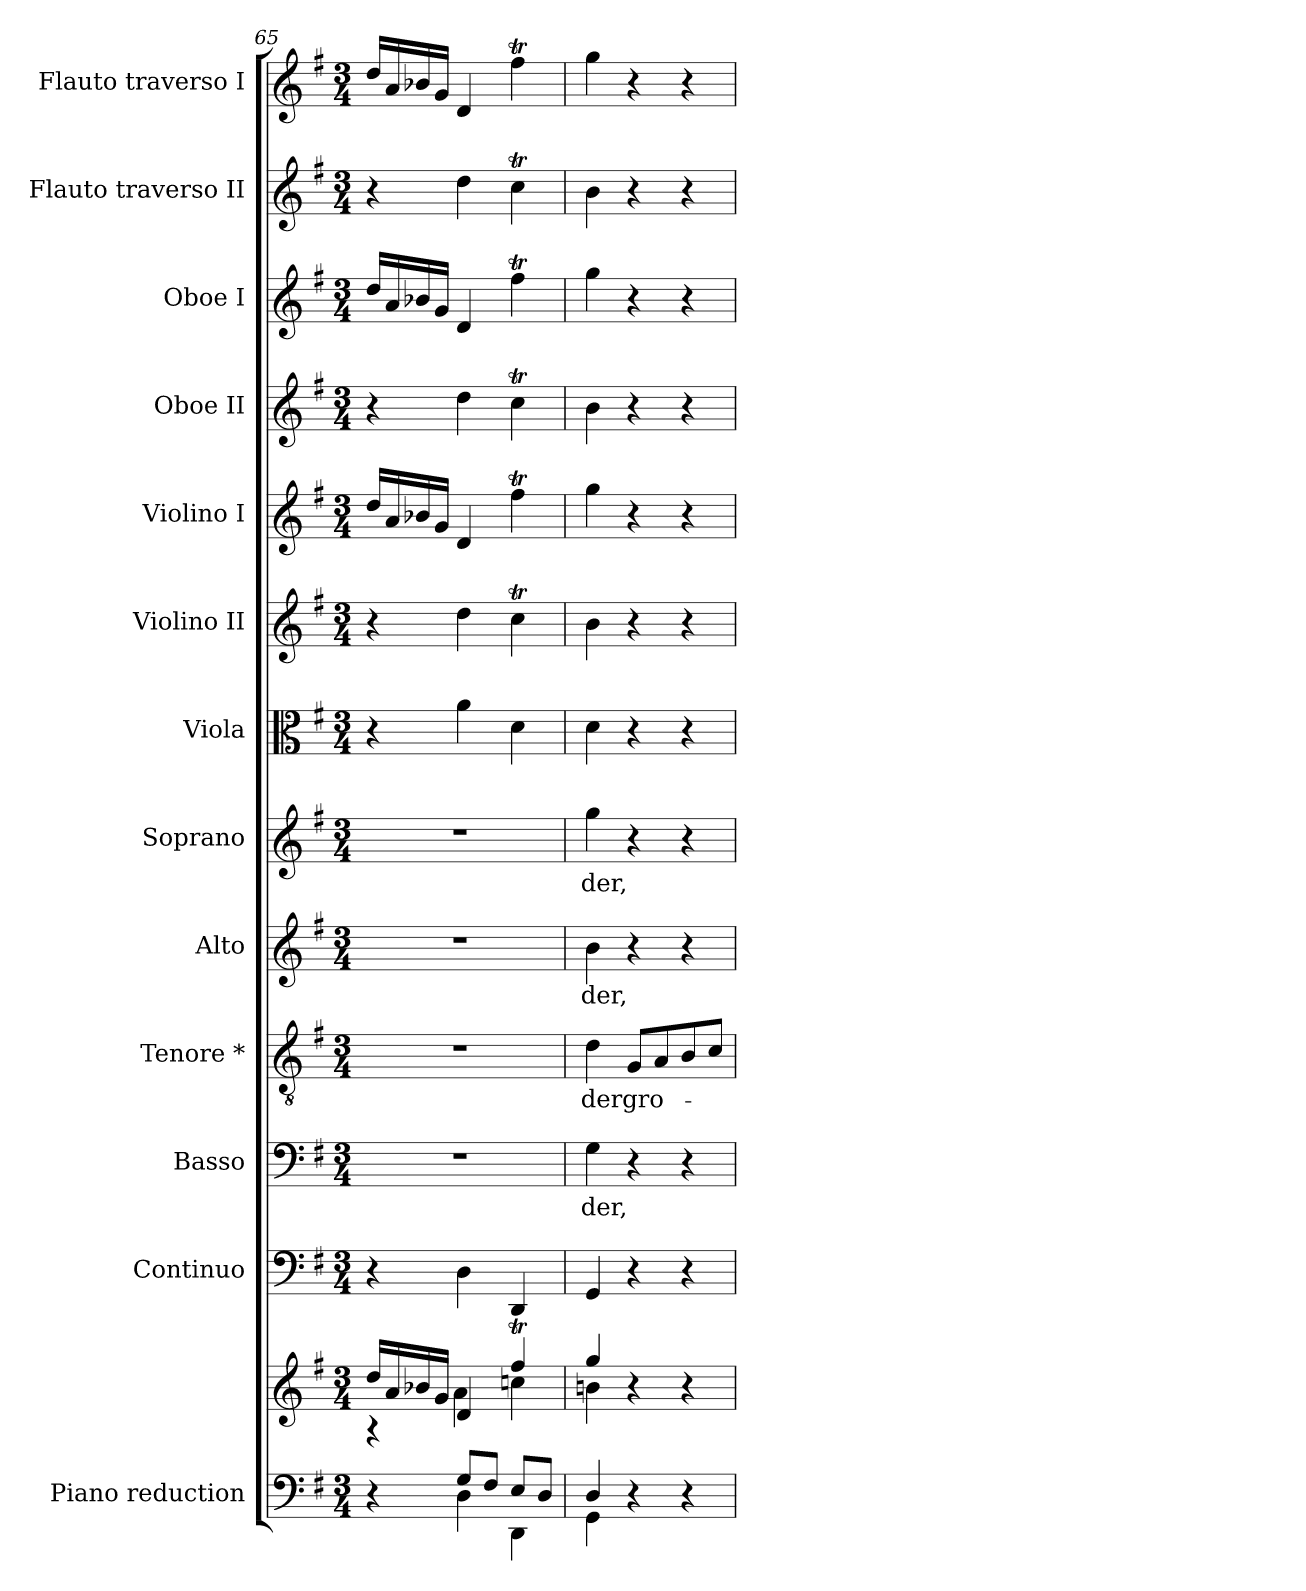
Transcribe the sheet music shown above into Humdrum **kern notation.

**kern	**kern	**kern	**kern	**text	**kern	**text	**kern	**text	**kern	**text	**kern	**kern	**kern	**kern	**kern	**kern	**kern
*part13	*part13	*part12	*part11	*part11	*part10	*part10	*part9	*part9	*part8	*part8	*part7	*part6	*part5	*part4	*part3	*part2	*part1
*staff14	*staff13	*staff12	*staff11	*staff11	*staff10	*staff10	*staff9	*staff9	*staff8	*staff8	*staff7	*staff6	*staff5	*staff4	*staff3	*staff2	*staff1
*I"Piano reduction	*	*I"Continuo	*I"Basso	*	*I"Tenore *	*	*I"Alto	*	*I"Soprano	*	*I"Viola	*I"Violino II	*I"Violino I	*I"Oboe II	*I"Oboe I	*I"Flauto traverso II	*I"Flauto traverso I
*I'Pno	*	*	*	*	*	*	*	*	*	*	*I'Vla	*I'Vln	*I'Vln	*I'Ob	*I'Ob	*	*
*clefF4	*clefG2	*clefF4	*clefF4	*	*clefGv2	*	*clefG2	*	*clefG2	*	*clefC3	*clefG2	*clefG2	*clefG2	*clefG2	*clefG2	*clefG2
*k[f#]	*k[f#]	*k[f#]	*k[f#]	*	*k[f#]	*	*k[f#]	*	*k[f#]	*	*k[f#]	*k[f#]	*k[f#]	*k[f#]	*k[f#]	*k[f#]	*k[f#]
*M3/4	*M3/4	*M3/4	*M3/4	*	*M3/4	*	*M3/4	*	*M3/4	*	*M3/4	*M3/4	*M3/4	*M3/4	*M3/4	*M3/4	*M3/4
=65	=65	=65	=65	=65	=65	=65	=65	=65	=65	=65	=65	=65	=65	=65	=65	=65	=65
*^	*^	*	*	*	*	*	*	*	*	*	*	*	*	*	*	*	*
4r	4ryy	16dd/LL	4r	4r	2.r	.	2.r	.	2.r	.	2.r	.	4r	4r	16dd/LL	4r	16dd/LL	4r	16dd/LL
.	.	16a/	.	.	.	.	.	.	.	.	.	.	.	.	16a/	.	16a/	.	16a/
.	.	16b-X/	.	.	.	.	.	.	.	.	.	.	.	.	16b-X/	.	16b-X/	.	16b-X/
.	.	16g/JJ	.	.	.	.	.	.	.	.	.	.	.	.	16g/JJ	.	16g/JJ	.	16g/JJ
8G/L	4D\	4d/	4a\	4D\	.	.	.	.	.	.	.	.	4a\	4dd\	4d/	4dd\	4d/	4dd\	4d/
8F#/J	.	.	.	.	.	.	.	.	.	.	.	.	.	.	.	.	.	.	.
8E/L	4DD\	4ff#t/	4ccn\	4DD/	.	.	.	.	.	.	.	.	4d\	4ccT\	4ff#t\	4ccT\	4ff#t\	4ccT\	4ff#t\
8D/J	.	.	.	.	.	.	.	.	.	.	.	.	.	.	.	.	.	.	.
=66	=66	=66	=66	=66	=66	=66	=66	=66	=66	=66	=66	=66	=66	=66	=66	=66	=66	=66	=66
!	!	!	!	!	!	!LO:LY:b	!	!LO:LY:b	!	!LO:LY:b	!	!LO:LY:b	!	!	!	!	!	!	!
4D/	4GG\	4gg/	4bn\	4GG/	4G\	der,	4d\	der	4b\	der,	4gg\	der,	4d\	4b\	4gg\	4b\	4gg\	4b\	4gg\
!	!	!	!	!	!	!	!	!LO:LY:b	!	!	!	!	!	!	!	!	!	!	!
4r	4ryy	4r	4ryy	4r	4r	.	8G/L	gro-	4r	.	4r	.	4r	4r	4r	4r	4r	4r	4r
.	.	.	.	.	.	.	8A/	.	.	.	.	.	.	.	.	.	.	.	.
4r	4ryy	4r	4ryy	4r	4r	.	8B/	.	4r	.	4r	.	4r	4r	4r	4r	4r	4r	4r
.	.	.	.	.	.	.	8c/J	.	.	.	.	.	.	.	.	.	.	.	.
*v	*v	*	*	*	*	*	*	*	*	*	*	*	*	*	*	*	*	*	*
*	*v	*v	*	*	*	*	*	*	*	*	*	*	*	*	*	*	*	*
=	=	=	=	=	=	=	=	=	=	=	=	=	=	=	=	=	=
*-	*-	*-	*-	*-	*-	*-	*-	*-	*-	*-	*-	*-	*-	*-	*-	*-	*-
